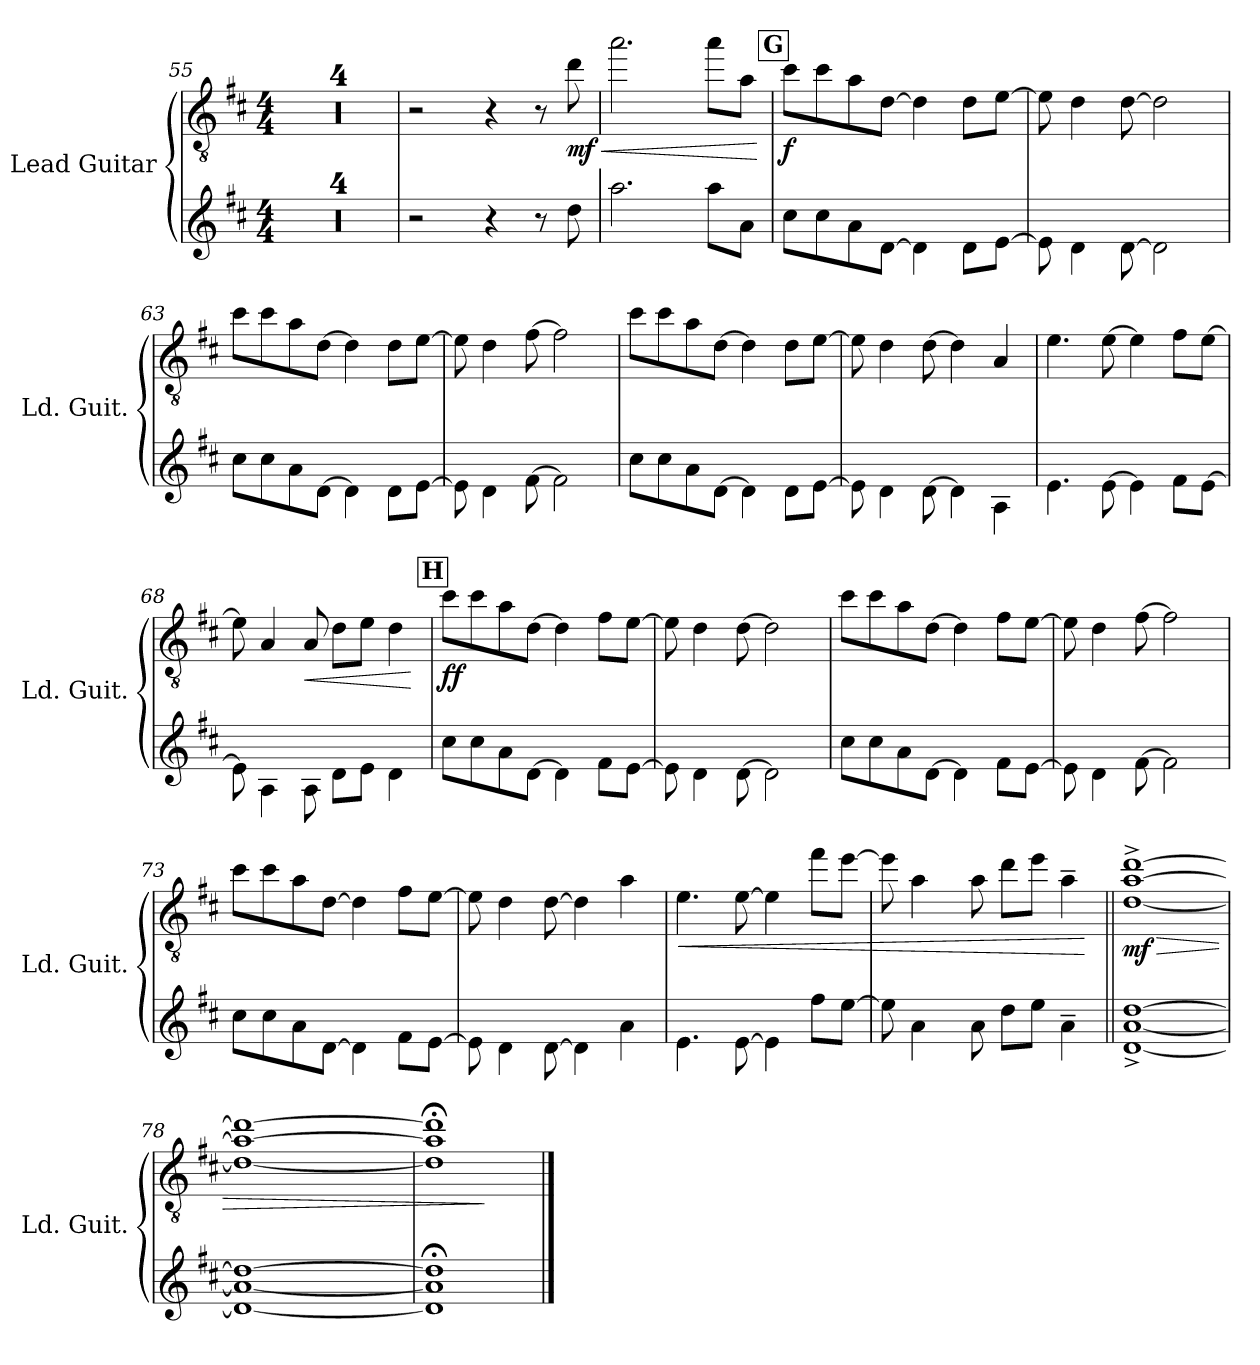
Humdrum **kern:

**kern	**kern	**dynam
*part1	*part1	*part1
*staff2	*staff1	*staff1/2
*I"Lead Guitar	*	*
*I'Ld. Guit.	*	*
*	*clefGv2	*
*k[f#c#]	*k[f#c#]	*
*M4/4	*M4/4	*
=55	=55	=55
1r	1r	.
=56	=56	=56
1r	1r	.
=57	=57	=57
1r	1r	.
=58	=58	=58
1r	1r	.
=59	=59	=59
2r	2r	.
4r	4r	.
8r	8r	.
!	!	!LO:HP:b
!	!	!LO:DY:n=1:b
8dd\	8dd\	< mf
=60	=60	=60
2.aa\	2.aa\	.
8aa\L	8aa\L	.
8a\J	8a\J	.
.	.	[
!!LO:REH:place=s1:a:B:fs=14:t=G
=61	=61	=61
!	!	!LO:DY:b
8cc#\L	8cc#\L	f
8cc#\	8cc#\	.
8a\	8a\	.
[8d\J	[8d\J	.
4d\]	4d\]	.
8d\L	8d\L	.
[8e\J	[8e\J	.
=62	=62	=62
8e\]	8e\]	.
4d\	4d\	.
[8d\	[8d\	.
2d\]	2d\]	.
!!LO:LB:g=z
=63	=63	=63
8cc#\L	8cc#\L	.
8cc#\	8cc#\	.
8a\	8a\	.
[8d\J	[8d\J	.
4d\]	4d\]	.
8d\L	8d\L	.
[8e\J	[8e\J	.
=64	=64	=64
8e\]	8e\]	.
4d\	4d\	.
[8f#\	[8f#\	.
2f#\]	2f#\]	.
=65	=65	=65
8cc#\L	8cc#\L	.
8cc#\	8cc#\	.
8a\	8a\	.
[8d\J	[8d\J	.
4d\]	4d\]	.
8d\L	8d\L	.
[8e\J	[8e\J	.
=66	=66	=66
8e\]	8e\]	.
4d\	4d\	.
[8d\	[8d\	.
4d\]	4d\]	.
4A\	4A/	.
=67	=67	=67
4.e\	4.e\	.
[8e\	[8e\	.
4e\]	4e\]	.
8f#\L	8f#\L	.
[8e\J	[8e\J	.
=68	=68	=68
8e\]	8e\]	.
4A\	4A/	.
!	!	!LO:HP:b
8A\	8A/	<
8d\L	8d\L	.
8e\J	8e\J	.
4d\	4d\	.
.	.	[
!!LO:LB:g=z
!!LO:REH:place=s1:a:B:fs=14:t=H
=69	=69	=69
!	!	!LO:DY:b
8cc#\L	8cc#\L	ff
8cc#\	8cc#\	.
8a\	8a\	.
[8d\J	[8d\J	.
4d\]	4d\]	.
8f#\L	8f#\L	.
[8e\J	[8e\J	.
=70	=70	=70
8e\]	8e\]	.
4d\	4d\	.
[8d\	[8d\	.
2d\]	2d\]	.
=71	=71	=71
8cc#\L	8cc#\L	.
8cc#\	8cc#\	.
8a\	8a\	.
[8d\J	[8d\J	.
4d\]	4d\]	.
8f#\L	8f#\L	.
[8e\J	[8e\J	.
=72	=72	=72
8e\]	8e\]	.
4d\	4d\	.
[8f#\	[8f#\	.
2f#\]	2f#\]	.
!!LO:LB:g=z
=73	=73	=73
8cc#\L	8cc#\L	.
8cc#\	8cc#\	.
8a\	8a\	.
[8d\J	[8d\J	.
4d\]	4d\]	.
8f#\L	8f#\L	.
[8e\J	[8e\J	.
=74	=74	=74
8e\]	8e\]	.
4d\	4d\	.
[8d\	[8d\	.
4d\]	4d\]	.
4a\	4a\	.
=75	=75	=75
!	!	!LO:HP:b
4.e\	4.e\	<
[8e\	[8e\	.
4e\]	4e\]	.
8ff#\L	8ff#\L	.
[8ee\J	[8ee\J	.
=76	=76	=76
!	!LO:TX:a:i:t=rit.	!
*	*^	*
8ee\]	8ee\]	4ryy	.
4a\	4a\	.	.
*	*MM94	*	*
.	.	2.ryy	.
8a\	8a\	.	.
*	*MM92	*	*
8dd\L	8dd\L	.	.
8ee\J	8ee\J	.	.
*	*MM90	*	*
4a~\	4a~\	.	.
.	.	.	[
=77||	=77||	=77||	=77||
!	!	!	!LO:HP:b
!	!	!	!LO:DY:n=1:b
*	*v	*v	*
[1d^ [1a^ [1dd^	[1d^ [1a^ [1dd^	> mf
=78	=78	=78
*	*MM88	*
!	!LO:TX:a:i:t=rit.	!
*	*^	*
*	*	*^	*
1d_ 1a_ 1dd_	1d_ 1a_ 1dd_	2ryy	2.ryy	.
*	*MM86	*	*	*
.	.	2ryy	.	.
*	*MM84	*	*	*
.	.	.	4ryy	.
*	*v	*v	*v	*
=79	=79	=79
1d];< 1a];< 1dd];<	1d];< 1a];< 1dd];<	.
.	.	]
==	==	==
*-	*-	*-
